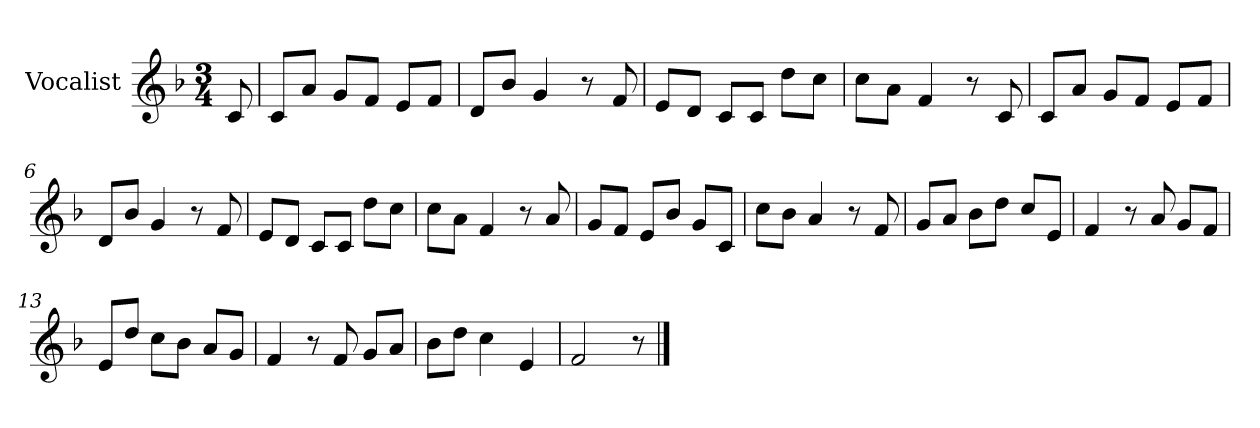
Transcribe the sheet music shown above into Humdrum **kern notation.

**kern
*part1
*staff1
*I"Vocalist
*k[b-]
*F:
*M3/4
=
8c
=1
8cL
8aJ
8gL
8fJ
8eL
8fJ
=2
8dL
8b-J
4g
8r
8f
=3
8eL
8dJ
8cL
8cJ
8ddL
8ccJ
=4
8ccL
8aJ
4f
8r
8c
=5
8cL
8aJ
8gL
8fJ
8eL
8fJ
=6
8dL
8b-J
4g
8r
8f
=7
8eL
8dJ
8cL
8cJ
8ddL
8ccJ
=8
8ccL
8aJ
4f
8r
8a
=9
8gL
8fJ
8eL
8b-J
8gL
8cJ
=10
8ccL
8b-J
4a
8r
8f
=11
8gL
8aJ
8b-L
8ddJ
8ccL
8eJ
=12
4f
8r
8a
8gL
8fJ
=13
8eL
8ddJ
8ccL
8b-J
8aL
8gJ
=14
4f
8r
8f
8gL
8aJ
=15
8b-L
8ddJ
4cc
4e
=16
2f
8r
==
*-
